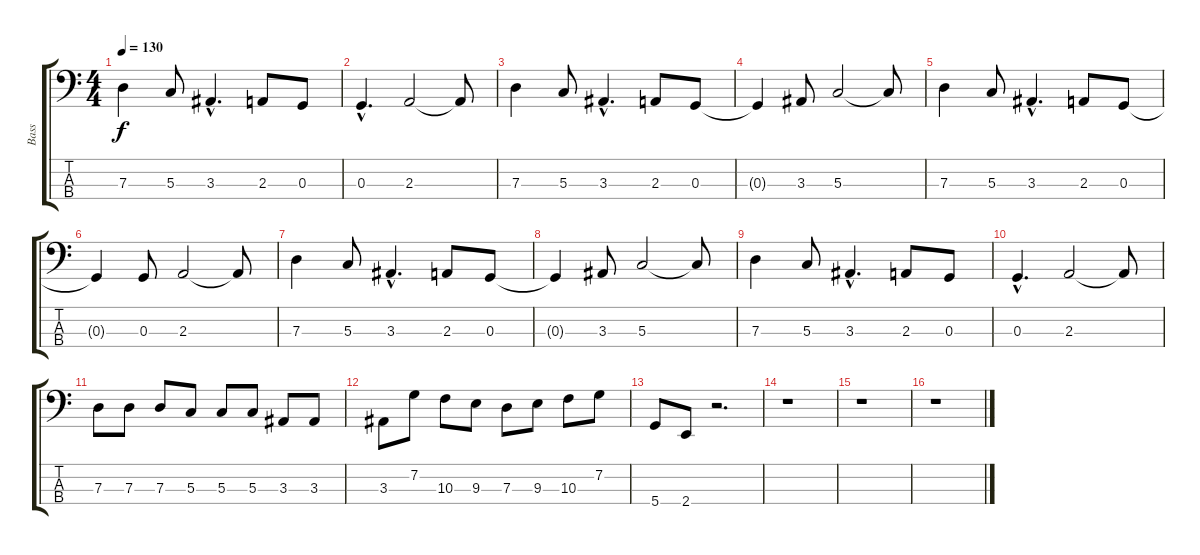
\track ("Bass" "Bass") {instrument electricbassfinger}
\staff {score tabs}
\tuning (F2 C2 G1 D1) {hide}
\ts (4 4)
\tempo 130
\clef f4
\ks c
7.3.4{dy f} 5.3.8 3.3{hac}.4{d} 2.3.8 0.3.8 |
0.3{hac}.4{d} 2.3.2 2.3{t}.8 |
7.3.4 5.3.8 3.3{hac}.4{d} 2.3.8 0.3.8 |
0.3{t}.4 3.3.8 5.3.2 5.3{t}.8 |
7.3.4 5.3.8 3.3{hac}.4{d} 2.3.8 0.3.8 |
0.3{t}.4 0.3.8 2.3.2 2.3{t}.8 |
7.3.4 5.3.8 3.3{hac}.4{d} 2.3.8 0.3.8 |
0.3{t}.4 3.3.8 5.3.2 5.3{t}.8 |
7.3.4 5.3.8 3.3{hac}.4{d} 2.3.8 0.3.8 |
0.3{hac}.4{d} 2.3.2 2.3{t}.8 |
7.3.8 7.3.8 7.3.8 5.3.8 5.3.8 5.3.8 3.3.8 3.3.8 |
3.3.8 7.2.8 10.3.8 9.3.8 7.3.8 9.3.8 10.3.8 7.2.8 |
5.4.8 2.4.8 r.2{d} |
r.1 |
r.1 |
r.1
